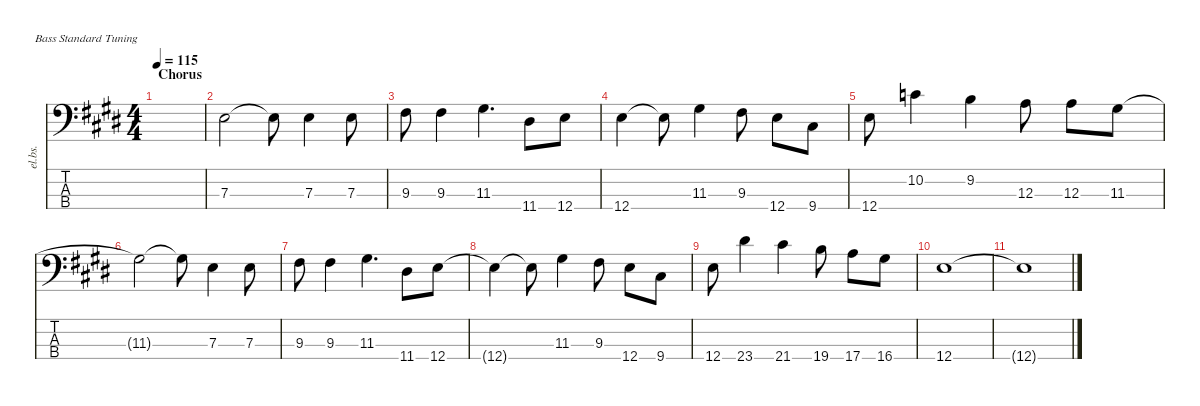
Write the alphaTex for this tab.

\defaultSystemsLayout 4
\hideDynamics
\bracketExtendMode nobrackets
\track ("Electric Bass" "el.bs.") {instrument electricbassfinger}
\staff {score tabs}
\tuning (G2 D2 A1 E1)
\ts (4 4)
\section ("" "Chorus")
\tempo 115
\clef f4
\ks e
|
7.3{acc forcenatural}.2{beam Down} 7.3{t acc forcenatural}.8{beam Down} 7.3{acc forcenatural}.4{beam Down} 7.3{acc forcenatural}.8{beam Down} |
9.3{acc #}.8{beam Down} 9.3{acc #}.4{beam Down} 11.3{acc #}.4{d beam Down} 11.4{acc #}.8{beam Down} 12.4{acc forcenatural}.8{beam Down} |
12.4{acc forcenatural}.4{beam Down} 12.4{t acc forcenatural}.8{beam Down} 11.3{acc #}.4{beam Down} 9.3{acc #}.8{beam Down} 12.4{acc forcenatural}.8{beam Down} 9.4{acc #}.8{beam Down} |
12.4{acc forcenatural}.8{beam Down} 10.2{acc forcenatural}.4{beam Down} 9.2{acc forcenatural}.4{beam Down} 12.3{acc forcenatural}.8{beam Down} 12.3{acc forcenatural}.8{beam Down} 11.3{acc #}.8{beam Down} |
11.3{t acc #}.2{beam Down} 11.3{t acc #}.8{beam Down} 7.3{acc forcenatural}.4{beam Down} 7.3{acc forcenatural}.8{beam Down} |
9.3{acc #}.8{beam Down} 9.3{acc #}.4{beam Down} 11.3{acc #}.4{d beam Down} 11.4{acc #}.8{beam Down} 12.4{acc forcenatural}.8{beam Down} |
12.4{t acc forcenatural}.4{beam Down} 12.4{t acc forcenatural}.8{beam Down} 11.3{acc #}.4{beam Down} 9.3{acc #}.8{beam Down} 12.4{acc forcenatural}.8{beam Down} 9.4{acc #}.8{beam Down} |
12.4{acc forcenatural}.8{beam Down} 23.4{acc #}.4{beam Down} 21.4{acc #}.4{beam Down} 19.4{acc forcenatural}.8{beam Down} 17.4{acc forcenatural}.8{beam Down} 16.4{acc #}.8{beam Down} |
12.4{acc forcenatural}.1{beam Down} |
12.4{t acc forcenatural}.1{beam Down}
